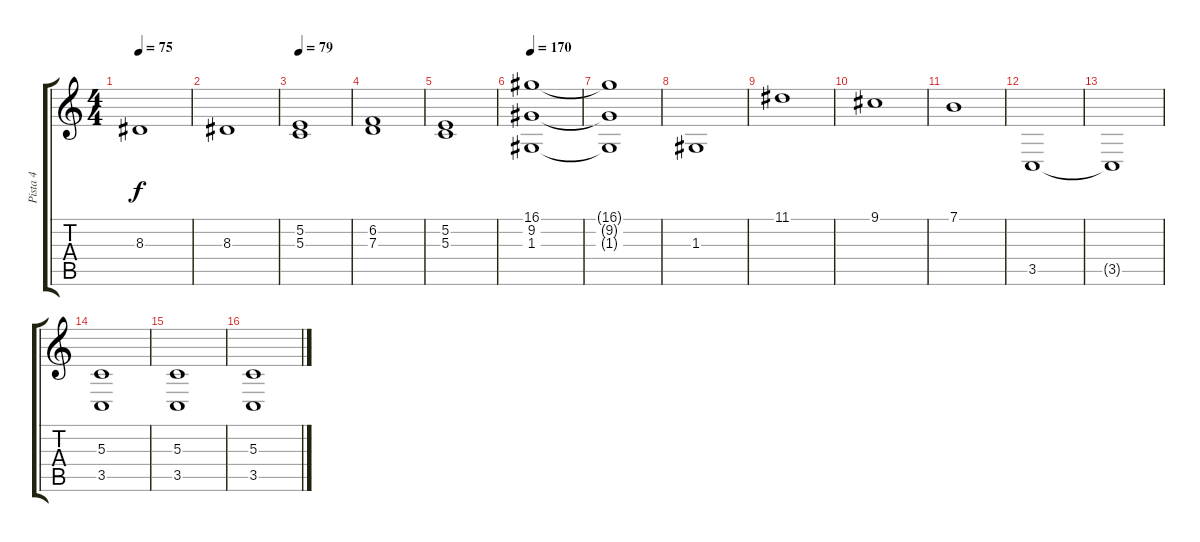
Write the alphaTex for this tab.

\track ("Pista 4" "Pista 4") {instrument stringensemble1}
\staff {score tabs}
\tuning (E4 B3 G3 D3 A2 E2) {hide}
\ts (4 4)
\tempo 75
\clef g2
\ks c
8.3.1{dy f} |
8.3.1 |
\tempo 79
(5.2 5.3).1 |
(6.2 7.3).1 |
(5.2 5.3).1 |
\tempo 170
(16.1 9.2 1.3).1 |
(16.1{t} 9.2{t} 1.3{t}).1 |
1.3.1 |
11.1.1{volume 14 instrument choiraahs} |
9.1.1 |
7.1.1 |
3.5.1{volume 9 instrument stringensemble1} |
3.5{t}.1 |
(5.3 3.5).1 |
(5.3 3.5).1 |
(5.3 3.5).1
